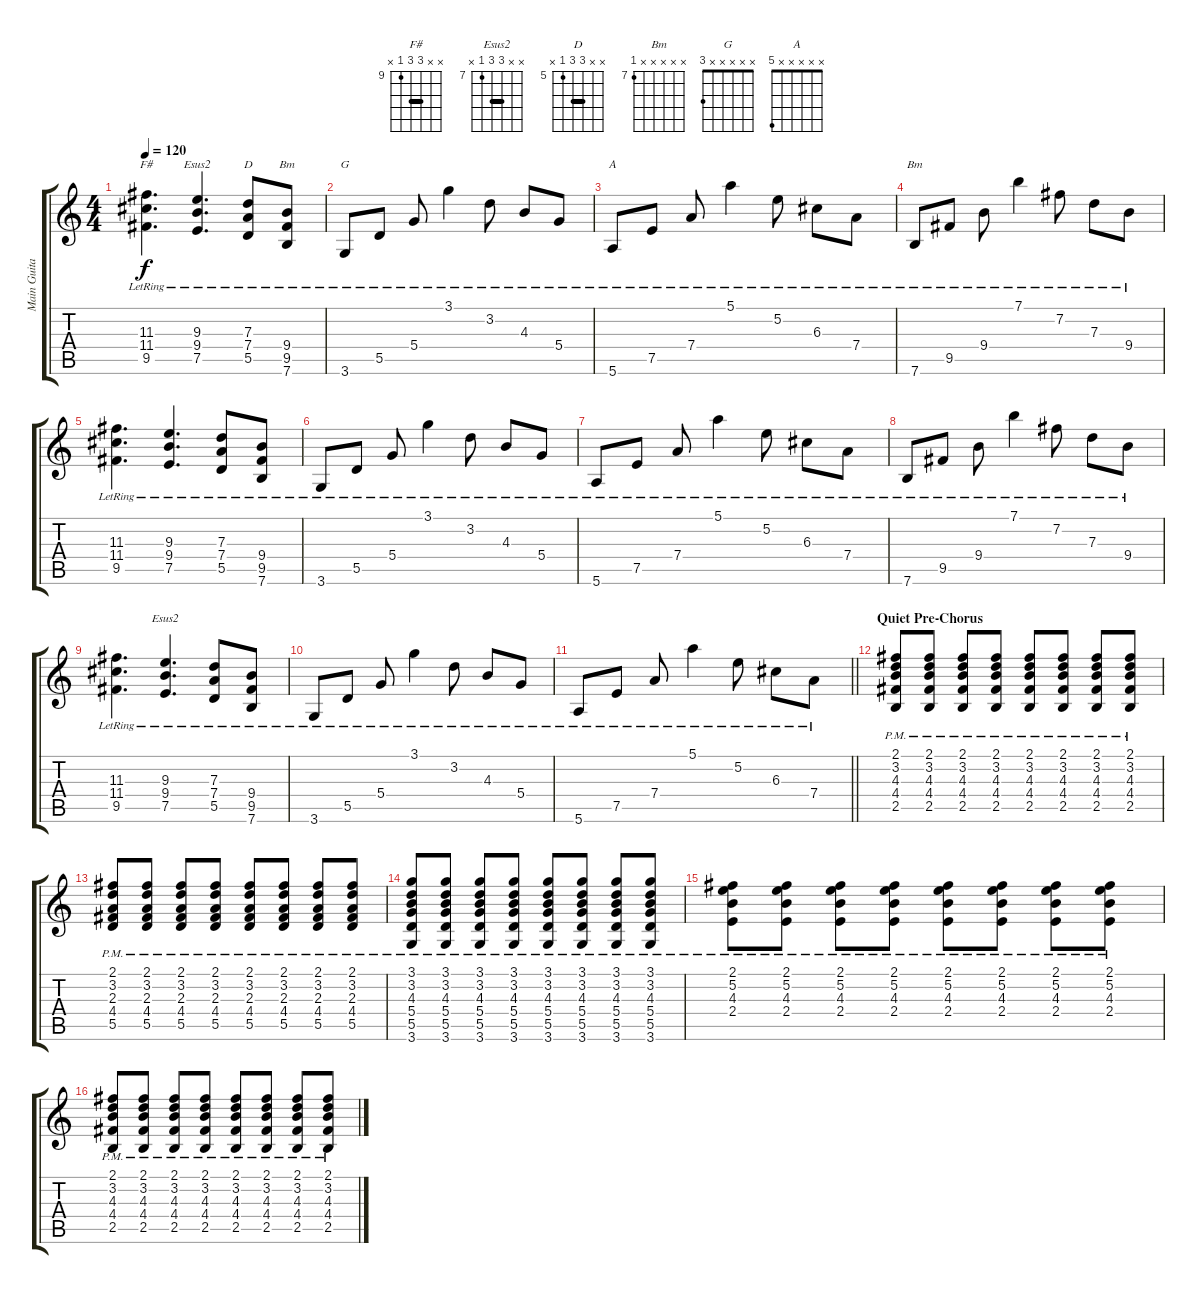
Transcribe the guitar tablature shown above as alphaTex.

\track ("Main Guitar" "Main Guita") {instrument acousticguitarnylon}
\staff {score tabs}
\tuning (E4 B3 G3 D3 A2 E2) {hide}
\chord ("F#" x x 11 11 9 x) {firstfret 9 barre 11}
\chord ("Esus2" 2 5 4 2 x x) {barre 2}
\chord ("D" x x 7 7 5 x) {firstfret 5 barre 7}
\chord ("Bm" x x x 9 9 7) {firstfret 7 barre 9}
\chord ("G" x x x x x 3)
\chord ("A" x x x x x 5)
\chord ("Bm" x x x x x 7) {firstfret 7}
\chord ("Esus2" x x 9 9 7 x) {firstfret 7 barre 9}
\ts (4 4)
\tempo 120
\clef g2
\ks c
(11.3{lr} 11.4{lr} 9.5{lr}).4{d ch "F#" dy f} (9.3{lr} 9.4{lr} 7.5{lr}).4{d ch "Esus2"} (7.3{lr} 7.4{lr} 5.5{lr}).8{ch "D"} (9.4{lr} 9.5{lr} 7.6{lr}).8{ch "Bm"} |
3.6{lr}.8{ch "G"} 5.5{lr}.8 5.4{lr}.8 3.1{lr}.4 3.2{lr}.8 4.3{lr}.8 5.4{lr}.8 |
5.6{lr}.8{ch "A"} 7.5{lr}.8 7.4{lr}.8 5.1{lr}.4 5.2{lr}.8 6.3{lr}.8 7.4{lr}.8 |
7.6{lr}.8{ch "Bm"} 9.5{lr}.8 9.4{lr}.8 7.1{lr}.4 7.2{lr}.8 7.3{lr}.8 9.4{lr}.8 |
(11.3{lr} 11.4{lr} 9.5{lr}).4{d} (9.3{lr} 9.4{lr} 7.5{lr}).4{d} (7.3{lr} 7.4{lr} 5.5{lr}).8 (9.4{lr} 9.5{lr} 7.6{lr}).8 |
3.6{lr}.8 5.5{lr}.8 5.4{lr}.8 3.1{lr}.4 3.2{lr}.8 4.3{lr}.8 5.4{lr}.8 |
5.6{lr}.8 7.5{lr}.8 7.4{lr}.8 5.1{lr}.4 5.2{lr}.8 6.3{lr}.8 7.4{lr}.8 |
7.6{lr}.8 9.5{lr}.8 9.4{lr}.8 7.1{lr}.4 7.2{lr}.8 7.3{lr}.8 9.4{lr}.8 |
(11.3{lr} 11.4{lr} 9.5{lr}).4{d} (9.3{lr} 9.4{lr} 7.5{lr}).4{d ch "Esus2"} (7.3{lr} 7.4{lr} 5.5{lr}).8 (9.4{lr} 9.5{lr} 7.6{lr}).8 |
3.6{lr}.8 5.5{lr}.8 5.4{lr}.8 3.1{lr}.4 3.2{lr}.8 4.3{lr}.8 5.4{lr}.8 |
\barLineRight lightlight
5.6{lr}.8 7.5{lr}.8 7.4{lr}.8 5.1{lr}.4 5.2{lr}.8 6.3{lr}.8 7.4{lr}.8 |
\section ("" "Quiet Pre-Chorus")
(2.1{pm} 3.2{pm} 4.3{pm} 4.4{pm} 2.5{pm}).8 (2.1{pm} 3.2{pm} 4.3{pm} 4.4{pm} 2.5{pm}).8 (2.1{pm} 3.2{pm} 4.3{pm} 4.4{pm} 2.5{pm}).8 (2.1{pm} 3.2{pm} 4.3{pm} 4.4{pm} 2.5{pm}).8 (2.1{pm} 3.2{pm} 4.3{pm} 4.4{pm} 2.5{pm}).8 (2.1{pm} 3.2{pm} 4.3{pm} 4.4{pm} 2.5{pm}).8 (2.1{pm} 3.2{pm} 4.3{pm} 4.4{pm} 2.5{pm}).8 (2.1{pm} 3.2{pm} 4.3{pm} 4.4{pm} 2.5{pm}).8 |
(2.1{pm} 3.2{pm} 2.3{pm} 4.4{pm} 5.5{pm}).8 (2.1{pm} 3.2{pm} 2.3{pm} 4.4{pm} 5.5{pm}).8 (2.1{pm} 3.2{pm} 2.3{pm} 4.4{pm} 5.5{pm}).8 (2.1{pm} 3.2{pm} 2.3{pm} 4.4{pm} 5.5{pm}).8 (2.1{pm} 3.2{pm} 2.3{pm} 4.4{pm} 5.5{pm}).8 (2.1{pm} 3.2{pm} 2.3{pm} 4.4{pm} 5.5{pm}).8 (2.1{pm} 3.2{pm} 2.3{pm} 4.4{pm} 5.5{pm}).8 (2.1{pm} 3.2{pm} 2.3{pm} 4.4{pm} 5.5{pm}).8 |
(3.1{pm} 3.2{pm} 4.3{pm} 5.4{pm} 5.5{pm} 3.6{pm}).8 (3.1{pm} 3.2{pm} 4.3{pm} 5.4{pm} 5.5{pm} 3.6{pm}).8 (3.1{pm} 3.2{pm} 4.3{pm} 5.4{pm} 5.5{pm} 3.6{pm}).8 (3.1{pm} 3.2{pm} 4.3{pm} 5.4{pm} 5.5{pm} 3.6{pm}).8 (3.1{pm} 3.2{pm} 4.3{pm} 5.4{pm} 5.5{pm} 3.6{pm}).8 (3.1{pm} 3.2{pm} 4.3{pm} 5.4{pm} 5.5{pm} 3.6{pm}).8 (3.1{pm} 3.2{pm} 4.3{pm} 5.4{pm} 5.5{pm} 3.6{pm}).8 (3.1{pm} 3.2{pm} 4.3{pm} 5.4{pm} 5.5{pm} 3.6{pm}).8 |
(2.1{pm} 5.2{pm} 4.3{pm} 2.4{pm}).8 (2.1{pm} 5.2{pm} 4.3{pm} 2.4{pm}).8 (2.1{pm} 5.2{pm} 4.3{pm} 2.4{pm}).8 (2.1{pm} 5.2{pm} 4.3{pm} 2.4{pm}).8 (2.1{pm} 5.2{pm} 4.3{pm} 2.4{pm}).8 (2.1{pm} 5.2{pm} 4.3{pm} 2.4{pm}).8 (2.1{pm} 5.2{pm} 4.3{pm} 2.4{pm}).8 (2.1{pm} 5.2{pm} 4.3{pm} 2.4{pm}).8 |
(2.1{pm} 3.2{pm} 4.3{pm} 4.4{pm} 2.5{pm}).8 (2.1{pm} 3.2{pm} 4.3{pm} 4.4{pm} 2.5{pm}).8 (2.1{pm} 3.2{pm} 4.3{pm} 4.4{pm} 2.5{pm}).8 (2.1{pm} 3.2{pm} 4.3{pm} 4.4{pm} 2.5{pm}).8 (2.1{pm} 3.2{pm} 4.3{pm} 4.4{pm} 2.5{pm}).8 (2.1{pm} 3.2{pm} 4.3{pm} 4.4{pm} 2.5{pm}).8 (2.1{pm} 3.2{pm} 4.3{pm} 4.4{pm} 2.5{pm}).8 (2.1{pm} 3.2{pm} 4.3{pm} 4.4{pm} 2.5{pm}).8
